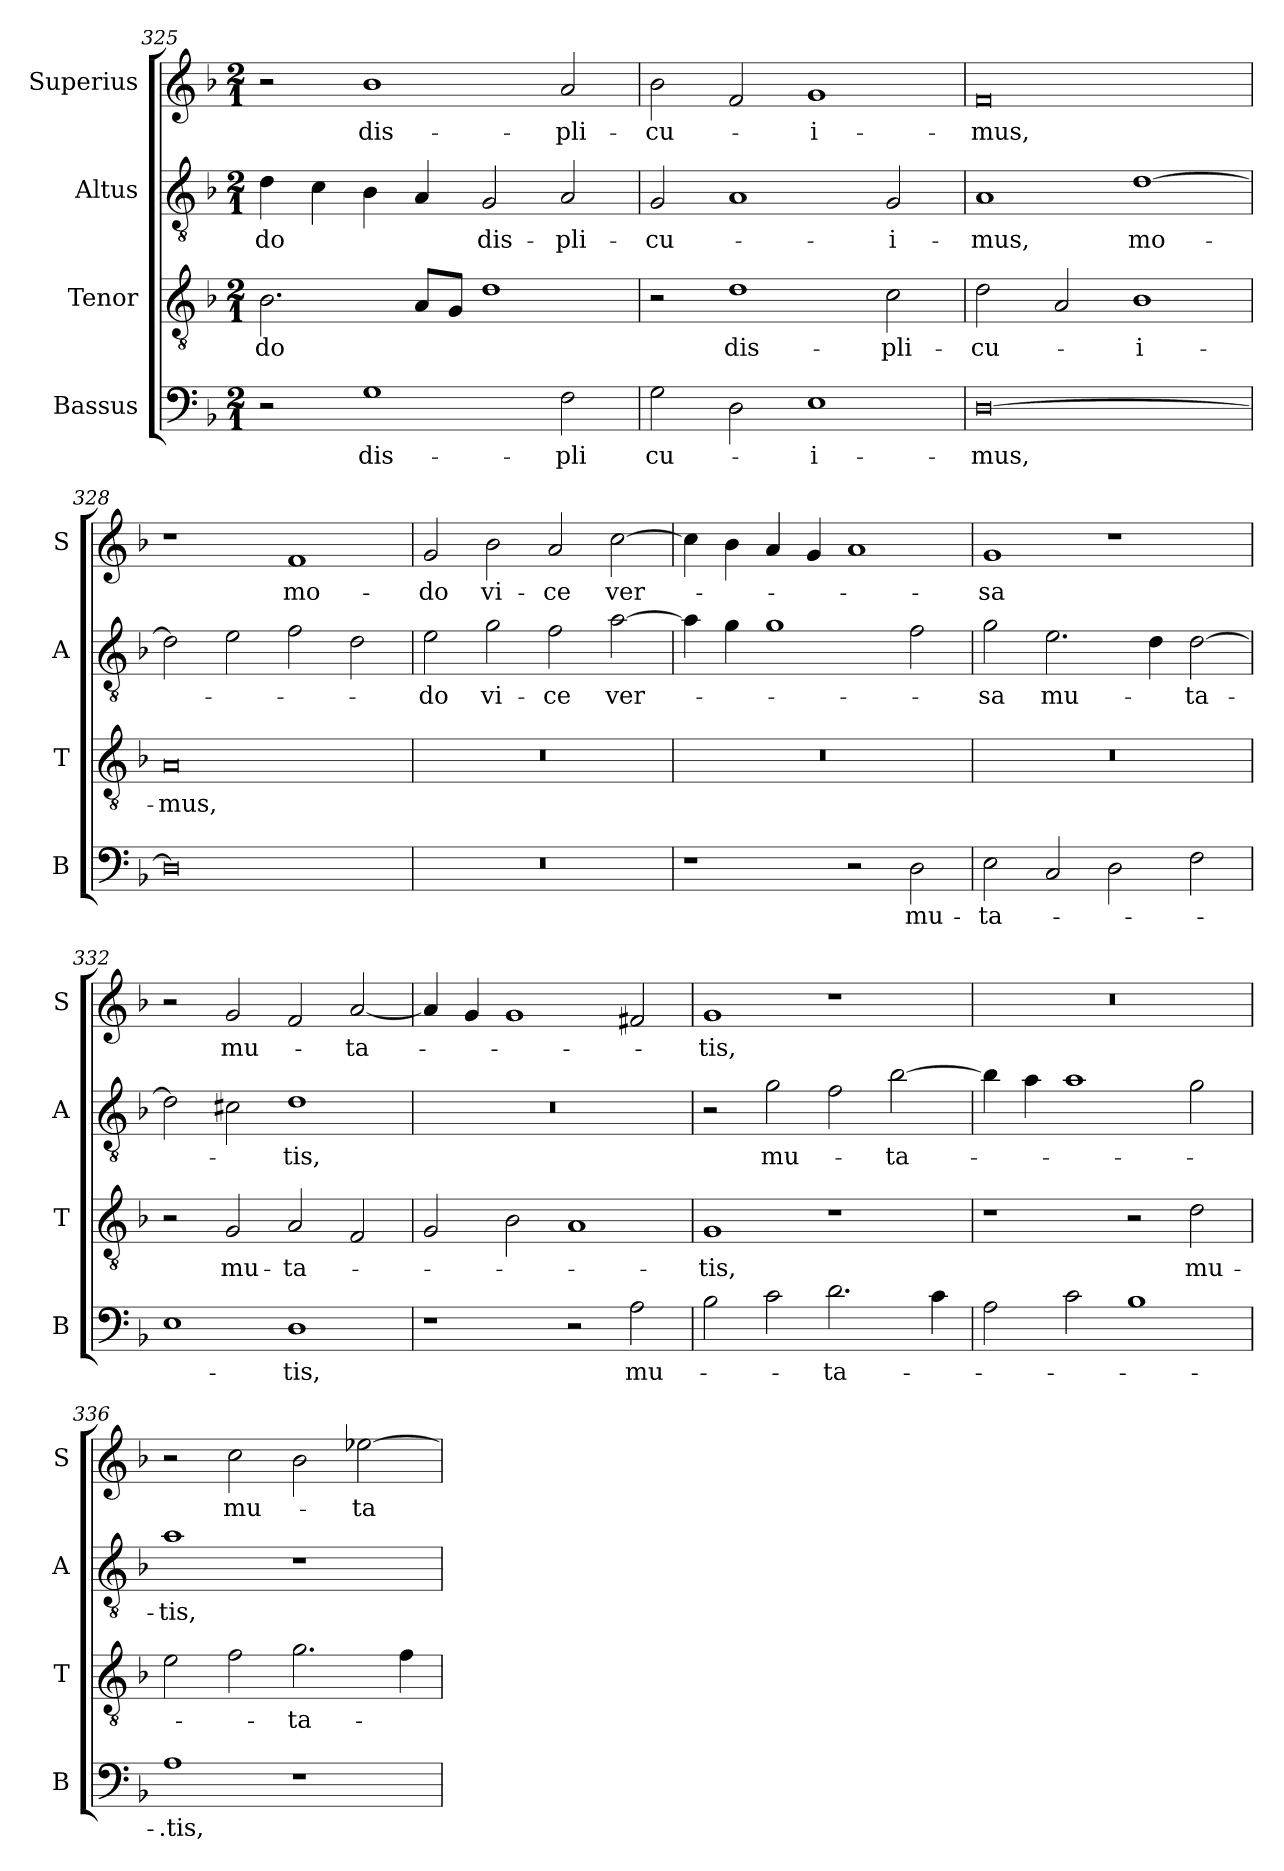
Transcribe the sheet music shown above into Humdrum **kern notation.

**kern	**text	**kern	**text	**kern	**text	**kern	**text
*part4	*part4	*part3	*part3	*part2	*part2	*part1	*part1
*staff4	*staff4	*staff3	*staff3	*staff2	*staff2	*staff1	*staff1
*I"Bassus	*	*I"Tenor	*	*I"Altus	*	*I"Superius	*
*I'B	*	*I'T	*	*I'A	*	*I'S	*
*clefF4	*	*clefGv2	*	*clefGv2	*	*clefG2	*
*k[b-]	*	*k[b-]	*	*k[b-]	*	*k[b-]	*
*M2/1	*	*M2/1	*	*M2/1	*	*M2/1	*
=325	=325	=325	=325	=325	=325	=325	=325
2r	.	2.B-\	do	4d\	-do	2r	.
.	.	.	.	4c\	.	.	.
1G	dis-	.	.	4B-\	.	1b-	dis-
.	.	8A/L	.	4A/	.	.	.
.	.	8G/J	.	.	.	.	.
.	.	1d	.	2G/	dis-	.	.
2F\	-pli	.	.	2A/	-pli-	2a/	-pli-
=326	=326	=326	=326	=326	=326	=326	=326
2G\	-cu-	2r	.	2G/	-cu-	2b-\	-cu-
2D\	.	1d	dis-	1A	.	2f/	.
1E	-i-	.	.	.	.	1g	-i-
.	.	2c\	-pli-	2G/	-i-	.	.
=327	=327	=327	=327	=327	=327	=327	=327
[0D	-mus,	2d\	-cu-	1A	-mus,	0f	-mus,
.	.	2A/	.	.	.	.	.
.	.	1B-	i-	[1d	mo-	.	.
=328	=328	=328	=328	=328	=328	=328	=328
0D]	.	0A	-mus,	2d\]	.	1r	.
.	.	.	.	2e\	.	.	.
.	.	.	.	2f\	.	1f	mo-
.	.	.	.	2d\	.	.	.
=329	=329	=329	=329	=329	=329	=329	=329
0r	.	0r	.	2e\	-do	2g/	-do
.	.	.	.	2g\	vi-	2b-\	vi-
.	.	.	.	2f\	-ce	2a/	-ce
.	.	.	.	[2a\	ver-	[2cc\	ver-
=330	=330	=330	=330	=330	=330	=330	=330
1r	.	0r	.	4a\]	.	4cc\]	.
.	.	.	.	4g\	.	4b-\	.
.	.	.	.	1g	.	4a/	.
.	.	.	.	.	.	4g/	.
2r	.	.	.	.	.	1a	.
2D\	mu-	.	.	2f\	.	.	.
=331	=331	=331	=331	=331	=331	=331	=331
2E\	-ta-	0r	.	2g\	-sa	1g	-sa
2C/	.	.	.	2.e\	mu-	.	.
2D\	.	.	.	.	.	1r	.
.	.	.	.	4d\	.	.	.
2F\	.	.	.	[2d\	-ta-	.	.
=332	=332	=332	=332	=332	=332	=332	=332
1E	.	2r	.	2d\]	.	2r	.
.	.	2G/	mu-	2c#X\	.	2g/	mu-
1D	-tis,	2A/	-ta-	1d	-tis,	2f/	.
.	.	2F/	.	.	.	[2a/	-ta-
=333	=333	=333	=333	=333	=333	=333	=333
1r	.	2G/	.	0r	.	4a/]	.
.	.	.	.	.	.	4g/	.
.	.	2B-\	.	.	.	1g	.
2r	.	1A	.	.	.	.	.
2A\	mu-	.	.	.	.	2f#X/	.
=334	=334	=334	=334	=334	=334	=334	=334
2B-\	.	1G	-tis,	2r	.	1g	-tis,
2c\	.	.	.	2g\	mu-	.	.
2.d\	-ta-	1r	.	2f\	.	1r	.
.	.	.	.	[2b-\	-ta-	.	.
4c\	.	.	.	.	.	.	.
=335	=335	=335	=335	=335	=335	=335	=335
2A\	.	1r	.	4b-\]	.	0r	.
.	.	.	.	4a\	.	.	.
2c\	.	.	.	1a	.	.	.
1B-	.	2r	.	.	.	.	.
.	.	2d\	mu-	2g\	.	.	.
=336	=336	=336	=336	=336	=336	=336	=336
1A	.tis,	2e\	.	1a	-tis,	2r	.
.	.	2f\	.	.	.	2cc\	mu-
1r	.	2.g\	-ta-	1r	.	2b-\	.
.	.	.	.	.	.	[2ee-X\	-ta-
.	.	4f\	.	.	.	.	.
=	=	=	=	=	=	=	=
*-	*-	*-	*-	*-	*-	*-	*-
